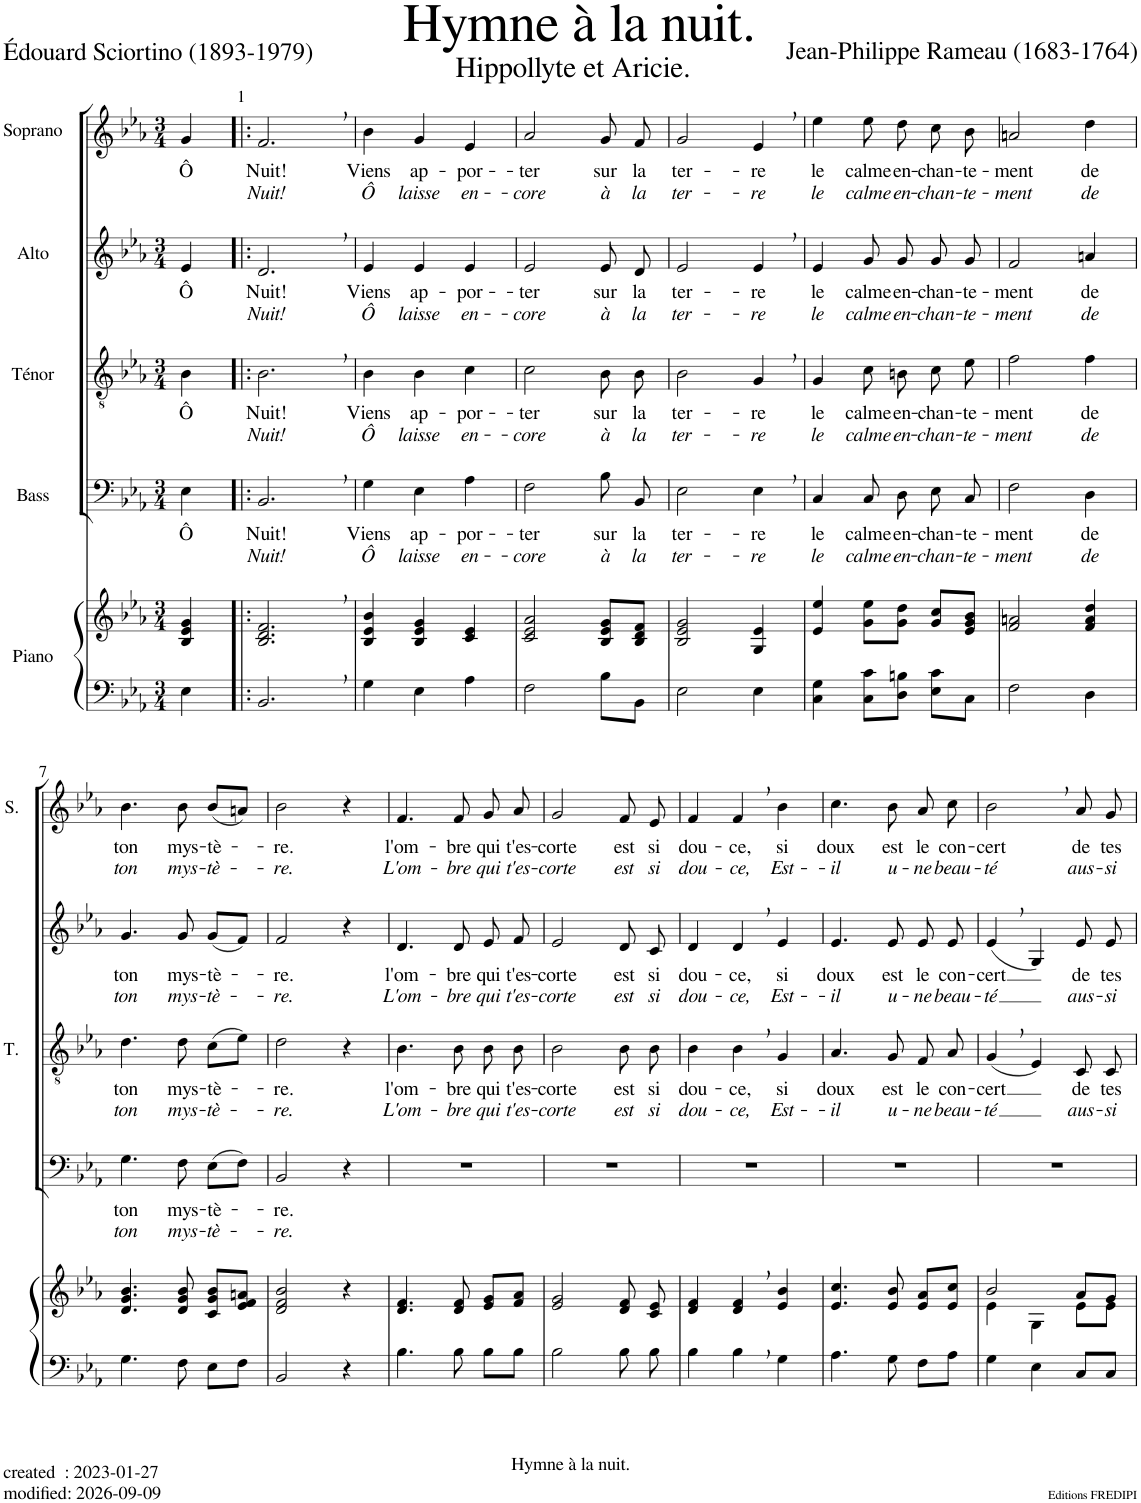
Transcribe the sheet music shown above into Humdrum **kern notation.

**kern	**kern	**kern	**text	**text	**kern	**text	**text	**kern	**text	**text	**kern	**text	**text
*part5	*part5	*part4	*part4	*part4	*part3	*part3	*part3	*part2	*part2	*part2	*part1	*part1	*part1
*staff6	*staff5	*staff4	*staff4	*staff4	*staff3	*staff3	*staff3	*staff2	*staff2	*staff2	*staff1	*staff1	*staff1
*I"Piano	*	*I"Bass	*	*	*I"Ténor	*	*	*I"Alto	*	*	*I"Soprano	*	*
*I'Pno	*	*	*	*	*I'T.	*	*	*	*	*	*I'S.	*	*
*clefF4	*clefG2	*clefF4	*	*	*clefGv2	*	*	*clefG2	*	*	*clefG2	*	*
*k[b-e-a-]	*k[b-e-a-]	*k[b-e-a-]	*	*	*k[b-e-a-]	*	*	*k[b-e-a-]	*	*	*k[b-e-a-]	*	*
*M3/4	*M3/4	*M3/4	*	*	*M3/4	*	*	*M3/4	*	*	*M3/4	*	*
=	=	=	=	=	=	=	=	=	=	=	=	=	=
!	!	!	!LO:LY:b	!	!	!LO:LY:b	!	!	!LO:LY:b	!	!	!LO:LY:b	!
4E-\	4B-/ 4e-/ 4g/	4E-\	Ô	.	4B-\	Ô	.	4e-/	Ô	.	4g/	Ô	.
=1!|:	=1!|:	=1!|:	=1!|:	=1!|:	=1!|:	=1!|:	=1!|:	=1!|:	=1!|:	=1!|:	=1!|:	=1!|:	=1!|:
!	!	!	!LO:LY:b	!LO:LY:b	!	!LO:LY:b	!LO:LY:b	!	!LO:LY:b	!LO:LY:b	!	!LO:LY:b	!LO:LY:b
2.BB-,/	2.B-/, 2.d/, 2.f/,	2.BB-,/	Nuit!	Nuit!	2.B-,\	Nuit!	Nuit!	2.d,/	Nuit!	Nuit!	2.f,/	Nuit!	Nuit!
=2	=2	=2	=2	=2	=2	=2	=2	=2	=2	=2	=2	=2	=2
!	!	!	!LO:LY:b	!LO:LY:b	!	!LO:LY:b	!LO:LY:b	!	!LO:LY:b	!LO:LY:b	!	!LO:LY:b	!LO:LY:b
4G\	4B-/ 4e-/ 4b-/	4G\	Viens	Ô	4B-\	Viens	Ô	4e-/	Viens	Ô	4b-\	Viens	Ô
!	!	!	!LO:LY:b	!LO:LY:b	!	!LO:LY:b	!LO:LY:b	!	!LO:LY:b	!LO:LY:b	!	!LO:LY:b	!LO:LY:b
4E-\	4B-/ 4e-/ 4g/	4E-\	ap-	laisse	4B-\	ap-	laisse	4e-/	ap-	laisse	4g/	ap-	laisse
!	!	!	!LO:LY:b	!LO:LY:b	!	!LO:LY:b	!LO:LY:b	!	!LO:LY:b	!LO:LY:b	!	!LO:LY:b	!LO:LY:b
4A-\	4c/ 4e-/	4A-\	-por-	en-	4c\	-por-	en-	4e-/	-por-	en-	4e-/	-por-	en-
=3	=3	=3	=3	=3	=3	=3	=3	=3	=3	=3	=3	=3	=3
!	!	!	!LO:LY:b	!LO:LY:b	!	!LO:LY:b	!LO:LY:b	!	!LO:LY:b	!LO:LY:b	!	!LO:LY:b	!LO:LY:b
2F\	2c/ 2e-/ 2a-/	2F\	-ter	-core	2c\	-ter	-core	2e-/	-ter	-core	2a-/	-ter	-core
!	!	!	!LO:LY:b	!LO:LY:b	!	!LO:LY:b	!LO:LY:b	!	!LO:LY:b	!LO:LY:b	!	!LO:LY:b	!LO:LY:b
8B-\L	8B-/ 8e-/ 8g/L	8B-\	sur	à	8B-\	sur	à	8e-/	sur	à	8g/	sur	à
!	!	!	!LO:LY:b	!LO:LY:b	!	!LO:LY:b	!LO:LY:b	!	!LO:LY:b	!LO:LY:b	!	!LO:LY:b	!LO:LY:b
8BB-\J	8B-/ 8d/ 8f/J	8BB-/	la	la	8B-\	la	la	8d/	la	la	8f/	la	la
=4	=4	=4	=4	=4	=4	=4	=4	=4	=4	=4	=4	=4	=4
!	!	!	!LO:LY:b	!LO:LY:b	!	!LO:LY:b	!LO:LY:b	!	!LO:LY:b	!LO:LY:b	!	!LO:LY:b	!LO:LY:b
2E-\	2B-/ 2e-/ 2g/	2E-\	ter-	ter-	2B-\	ter-	ter-	2e-/	ter-	ter-	2g/	ter-	ter-
!	!	!	!LO:LY:b	!LO:LY:b	!	!LO:LY:b	!LO:LY:b	!	!LO:LY:b	!LO:LY:b	!	!LO:LY:b	!LO:LY:b
4E-\	4G/ 4e-/	4E-,\	-re	-re	4G,/	-re	-re	4e-,/	-re	-re	4e-,/	-re	-re
=5	=5	=5	=5	=5	=5	=5	=5	=5	=5	=5	=5	=5	=5
!	!	!	!LO:LY:b	!LO:LY:b	!	!LO:LY:b	!LO:LY:b	!	!LO:LY:b	!LO:LY:b	!	!LO:LY:b	!LO:LY:b
4C\ 4G\	4e-/ 4ee-/	4C/	le	le	4G/	le	le	4e-/	le	le	4ee-\	le	le
!	!	!	!LO:LY:b	!LO:LY:b	!	!LO:LY:b	!LO:LY:b	!	!LO:LY:b	!LO:LY:b	!	!LO:LY:b	!LO:LY:b
8C\ 8c\L	8g\ 8ee-\L	8C/	calme	calme	8c\	calme	calme	8g/	calme	calme	8ee-\	calme	calme
!	!	!	!LO:LY:b	!LO:LY:b	!	!LO:LY:b	!LO:LY:b	!	!LO:LY:b	!LO:LY:b	!	!LO:LY:b	!LO:LY:b
8D\ 8Bn\J	8g\ 8dd\J	8D\	en-	en-	8Bn\	en-	en-	8g/	en-	en-	8dd\	en-	en-
!	!	!	!LO:LY:b	!LO:LY:b	!	!LO:LY:b	!LO:LY:b	!	!LO:LY:b	!LO:LY:b	!	!LO:LY:b	!LO:LY:b
8E-\ 8c\L	8g/ 8cc/L	8E-\	-chan-	-chan-	8c\	-chan-	-chan-	8g/	-chan-	-chan-	8cc\	-chan-	-chan-
!	!	!	!LO:LY:b	!LO:LY:b	!	!LO:LY:b	!LO:LY:b	!	!LO:LY:b	!LO:LY:b	!	!LO:LY:b	!LO:LY:b
8C\J	8e-/ 8g/ 8b-/J	8C/	-te-	-te-	8e-\	-te-	-te-	8g/	-te-	-te-	8b-\	-te-	-te-
=6	=6	=6	=6	=6	=6	=6	=6	=6	=6	=6	=6	=6	=6
!	!	!	!LO:LY:b	!LO:LY:b	!	!LO:LY:b	!LO:LY:b	!	!LO:LY:b	!LO:LY:b	!	!LO:LY:b	!LO:LY:b
2F\	2f/ 2an/	2F\	-ment	-ment	2f\	-ment	-ment	2f/	-ment	-ment	2an/	-ment	-ment
!	!	!	!LO:LY:b	!LO:LY:b	!	!LO:LY:b	!LO:LY:b	!	!LO:LY:b	!LO:LY:b	!	!LO:LY:b	!LO:LY:b
4D\	4f/ 4a/ 4dd/	4D\	de	de	4f\	de	de	4an/	de	de	4dd\	de	de
!!LO:LB:g=z
=7	=7	=7	=7	=7	=7	=7	=7	=7	=7	=7	=7	=7	=7
!	!	!	!LO:LY:b	!LO:LY:b	!	!LO:LY:b	!LO:LY:b	!	!LO:LY:b	!LO:LY:b	!	!LO:LY:b	!LO:LY:b
4.G\	4.d/ 4.g/ 4.b-/	4.G\	ton	ton	4.d\	ton	ton	4.g/	ton	ton	4.b-\	ton	ton
!	!	!	!LO:LY:b	!LO:LY:b	!	!LO:LY:b	!LO:LY:b	!	!LO:LY:b	!LO:LY:b	!	!LO:LY:b	!LO:LY:b
8F\	8d/ 8g/ 8b-/	8F\	mys-	mys-	8d\	mys-	mys-	8g/	mys-	mys-	8b-\	mys-	mys-
!	!	!	!LO:LY:b	!LO:LY:b	!	!LO:LY:b	!LO:LY:b	!	!LO:LY:b	!LO:LY:b	!	!LO:LY:b	!LO:LY:b
8E-\L	8c/ 8g/ 8b-/L	(8E-\L	-tè-	-tè-	(8c\L	-tè-	-tè-	(8g/L	-tè-	-tè-	(8b-/L	-tè-	-tè-
8F\J	8e-/ 8f/ 8an/J	8F\J)	.	.	8e-\J)	.	.	8f/J)	.	.	8an/J)	.	.
=8	=8	=8	=8	=8	=8	=8	=8	=8	=8	=8	=8	=8	=8
!	!	!	!LO:LY:b	!LO:LY:b	!	!LO:LY:b	!LO:LY:b	!	!LO:LY:b	!LO:LY:b	!	!LO:LY:b	!LO:LY:b
2BB-/	2d/ 2f/ 2b-/	2BB-/	-re.	-re.	2d\	-re.	-re.	2f/	-re.	-re.	2b-\	-re.	-re.
4r	4r	4r	.	.	4r	.	.	4r	.	.	4r	.	.
=9	=9	=9	=9	=9	=9	=9	=9	=9	=9	=9	=9	=9	=9
!	!	!	!	!	!	!LO:LY:b	!LO:LY:b	!	!LO:LY:b	!LO:LY:b	!	!LO:LY:b	!LO:LY:b
4.B-\	4.d/ 4.f/	2.r	.	.	4.B-\	l'om-	L'om-	4.d/	l'om-	L'om-	4.f/	l'om-	L'om-
!	!	!	!	!	!	!LO:LY:b	!LO:LY:b	!	!LO:LY:b	!LO:LY:b	!	!LO:LY:b	!LO:LY:b
8B-\	8d/ 8f/	.	.	.	8B-\	-bre	-bre	8d/	-bre	-bre	8f/	-bre	-bre
!	!	!	!	!	!	!LO:LY:b	!LO:LY:b	!	!LO:LY:b	!LO:LY:b	!	!LO:LY:b	!LO:LY:b
8B-\L	8e-/ 8g/L	.	.	.	8B-\	qui	qui	8e-/	qui	qui	8g/	qui	qui
!	!	!	!	!	!	!LO:LY:b	!LO:LY:b	!	!LO:LY:b	!LO:LY:b	!	!LO:LY:b	!LO:LY:b
8B-\J	8f/ 8a-/J	.	.	.	8B-\	t'es-	t'es-	8f/	t'es-	t'es-	8a-/	t'es-	t'es-
=10	=10	=10	=10	=10	=10	=10	=10	=10	=10	=10	=10	=10	=10
!	!	!	!	!	!	!LO:LY:b	!LO:LY:b	!	!LO:LY:b	!LO:LY:b	!	!LO:LY:b	!LO:LY:b
2B-\	2e-/ 2g/	2.r	.	.	2B-\	-corte	-corte	2e-/	-corte	-corte	2g/	-corte	-corte
!	!	!	!	!	!	!LO:LY:b	!LO:LY:b	!	!LO:LY:b	!LO:LY:b	!	!LO:LY:b	!LO:LY:b
8B-\	8d/ 8f/	.	.	.	8B-\	est	est	8d/	est	est	8f/	est	est
!	!	!	!	!	!	!LO:LY:b	!LO:LY:b	!	!LO:LY:b	!LO:LY:b	!	!LO:LY:b	!LO:LY:b
8B-\	8c/ 8e-/	.	.	.	8B-\	si	si	8c/	si	si	8e-/	si	si
=11	=11	=11	=11	=11	=11	=11	=11	=11	=11	=11	=11	=11	=11
!	!	!	!	!	!	!LO:LY:b	!LO:LY:b	!	!LO:LY:b	!LO:LY:b	!	!LO:LY:b	!LO:LY:b
4B-\	4d/ 4f/	2.r	.	.	4B-\	dou-	dou-	4d/	dou-	dou-	4f/	dou-	dou-
!	!	!	!	!	!	!LO:LY:b	!LO:LY:b	!	!LO:LY:b	!LO:LY:b	!	!LO:LY:b	!LO:LY:b
4B-,\	4d/, 4f/,	.	.	.	4B-,\	-ce,	-ce,	4d,/	-ce,	-ce,	4f,/	-ce,	-ce,
!	!	!	!	!	!	!LO:LY:b	!LO:LY:b	!	!LO:LY:b	!LO:LY:b	!	!LO:LY:b	!LO:LY:b
4G\	4e-/ 4b-/	.	.	.	4G/	si	Est-	4e-/	si	Est-	4b-\	si	Est-
=12	=12	=12	=12	=12	=12	=12	=12	=12	=12	=12	=12	=12	=12
!	!	!	!	!	!	!LO:LY:b	!LO:LY:b	!	!LO:LY:b	!LO:LY:b	!	!LO:LY:b	!LO:LY:b
4.A-\	4.e-/ 4.cc/	2.r	.	.	4.A-/	doux	-il	4.e-/	doux	-il	4.cc\	doux	-il
!	!	!	!	!	!	!LO:LY:b	!LO:LY:b	!	!LO:LY:b	!LO:LY:b	!	!LO:LY:b	!LO:LY:b
8G\	8e-/ 8b-/	.	.	.	8G/	est	u-	8e-/	est	u-	8b-\	est	u-
!	!	!	!	!	!	!LO:LY:b	!LO:LY:b	!	!LO:LY:b	!LO:LY:b	!	!LO:LY:b	!LO:LY:b
8F\L	8e-/ 8a-/L	.	.	.	8F/	le	-ne	8e-/	le	-ne	8a-/	le	-ne
!	!	!	!	!	!	!LO:LY:b	!LO:LY:b	!	!LO:LY:b	!LO:LY:b	!	!LO:LY:b	!LO:LY:b
8A-\J	8e-/ 8cc/J	.	.	.	8A-/	con-	beau-	8e-/	con-	beau-	8cc\	con-	beau-
=13	=13	=13	=13	=13	=13	=13	=13	=13	=13	=13	=13	=13	=13
*	*^	*	*	*	*	*	*	*	*	*	*	*	*
!	!	!	!	!	!	!	!LO:LY:b	!LO:LY:b	!	!LO:LY:b	!LO:LY:b	!	!LO:LY:b	!LO:LY:b
4G\	2b-/	4e-\	2.r	.	.	(4G,/	-cert	-té	(4e-,/	-cert	-té	2b-,\	-cert	-té
4E-\	.	4G\	.	.	.	4E-/)	.	.	4G/)	.	.	.	.	.
!	!	!	!	!	!	!	!LO:LY:b	!LO:LY:b	!	!LO:LY:b	!LO:LY:b	!	!LO:LY:b	!LO:LY:b
8C/L	8a-/L	8e-\L	.	.	.	8C/	de	aus-	8e-/	de	aus-	8a-/	de	aus-
!	!	!	!	!	!	!	!LO:LY:b	!LO:LY:b	!	!LO:LY:b	!LO:LY:b	!	!LO:LY:b	!LO:LY:b
8C/J	8g/J	8e-\J	.	.	.	8C/	tes	-si	8e-/	tes	-si	8g/	tes	-si
*	*v	*v	*	*	*	*	*	*	*	*	*	*	*	*
=	=	=	=	=	=	=	=	=	=	=	=	=	=
*-	*-	*-	*-	*-	*-	*-	*-	*-	*-	*-	*-	*-	*-
